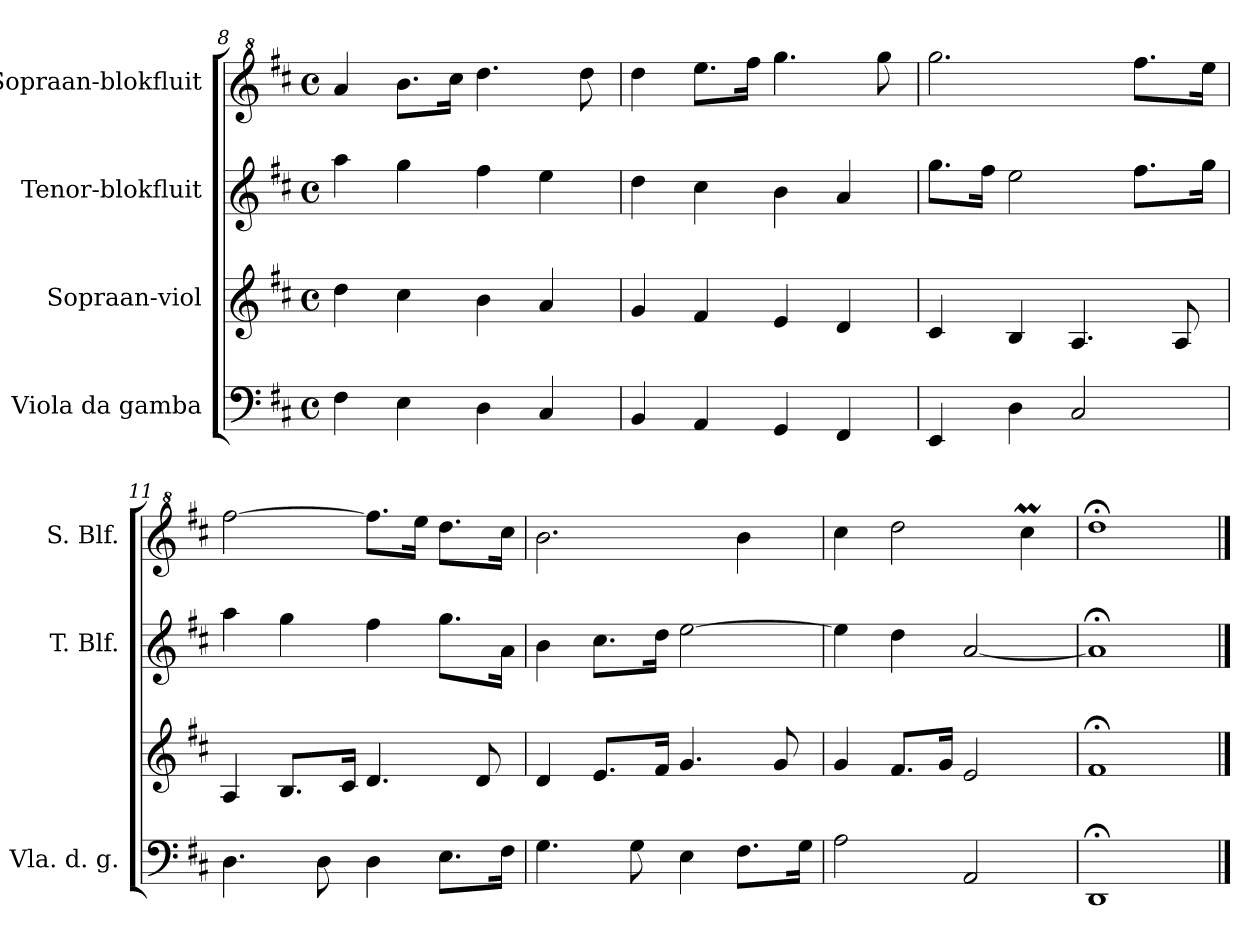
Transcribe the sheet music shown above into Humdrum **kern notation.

**kern	**kern	**kern	**kern
*part4	*part3	*part2	*part1
*staff4	*staff3	*staff2	*staff1
*I"Viola da gamba	*I"Sopraan-viol	*I"Tenor-blokfluit	*I"Sopraan-blokfluit
*I'Vla. d. g.	*	*I'T. Blf.	*I'S. Blf.
*clefF4	*clefG2	*clefG2	*clefG^2
*k[f#c#]	*k[f#c#]	*k[f#c#]	*k[f#c#]
*M4/4	*M4/4	*M4/4	*M4/4
*met(c)	*met(c)	*met(c)	*met(c)
=8	=8	=8	=8
4F#\	4dd\	4aa\	4aa/
4E\	4cc#\	4gg\	8.bb\L
.	.	.	16ccc#\Jk
4D\	4b\	4ff#\	4.ddd\
4C#/	4a/	4ee\	.
.	.	.	8ddd\
=9	=9	=9	=9
4BB/	4g/	4dd\	4ddd\
4AA/	4f#/	4cc#\	8.eee\L
.	.	.	16fff#\Jk
4GG/	4e/	4b\	4.ggg\
4FF#/	4d/	4a/	.
.	.	.	8ggg\
!!LO:LB:g=z
=10	=10	=10	=10
4EE/	4c#/	8.gg\L	2.ggg\
.	.	16ff#\Jk	.
4D\	4B/	2ee\	.
2C#/	4.A/	.	.
.	.	8.ff#\L	8.fff#\L
.	8A/	.	.
.	.	16gg\Jk	16eee\Jk
=11	=11	=11	=11
4.D\	4A/	4aa\	[2fff#\
.	8.B/L	4gg\	.
8D\	.	.	.
.	16c#/Jk	.	.
4D\	4.d/	4ff#\	8.fff#\L]
.	.	.	16eee\Jk
8.E\L	.	8.gg\L	8.ddd\L
.	8d/	.	.
16F#\Jk	.	16a\Jk	16ccc#\Jk
=12	=12	=12	=12
4.G\	4d/	4b\	2.bb\
.	8.e/L	8.cc#\L	.
8G\	.	.	.
.	16f#/Jk	16dd\Jk	.
4E\	4.g/	[2ee\	.
8.F#\L	.	.	4bb\
.	8g/	.	.
16G\Jk	.	.	.
=13	=13	=13	=13
2A\	4g/	4ee\]	4ccc#\
.	8.f#/L	4dd\	2ddd\
.	16g/Jk	.	.
2AA/	2e/	[2a/	.
.	.	.	4ccc#m\
=14	=14	=14	=14
1DD;<	1f#;<	1a;<]	1ddd;<
==	==	==	==
*-	*-	*-	*-
